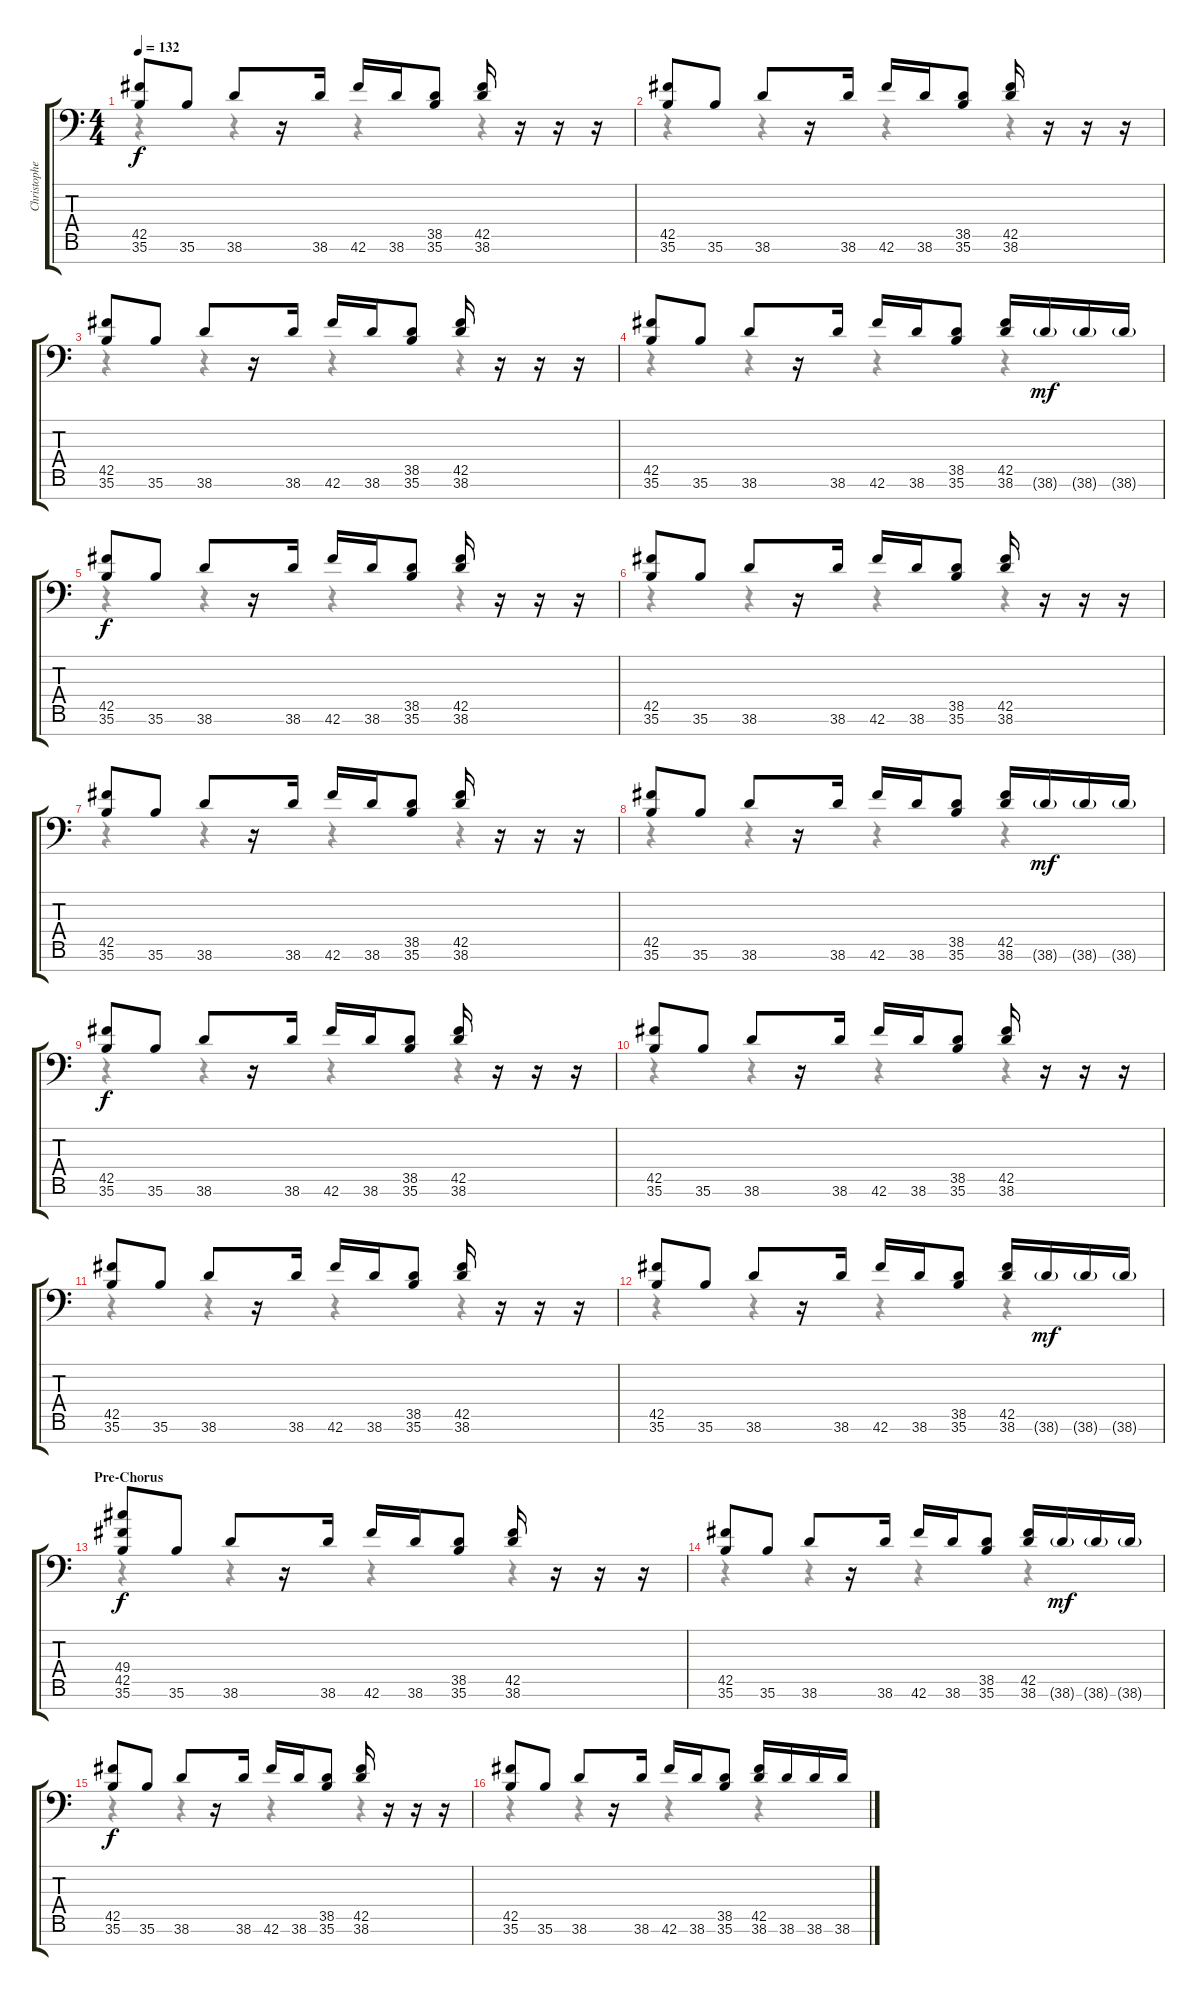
\track ("Christopher Guanlao" "Christophe") {instrument acousticgrandpiano}
\staff {score tabs}
\tuning (C-1 C-1 C-1 C-1 C-1 C-1 C-1) {hide}
\voice
\ts (4 4)
\tempo 132
\clef f4
\ks c
(42.5 35.6).8{dy f} 35.6.8 38.6.8 r.16 38.6.16 42.6.16 38.6.16 (38.5 35.6).8 (42.5 38.6).16 r.16 r.16 r.16 |
(42.5 35.6).8 35.6.8 38.6.8 r.16 38.6.16 42.6.16 38.6.16 (38.5 35.6).8 (42.5 38.6).16 r.16 r.16 r.16 |
(42.5 35.6).8 35.6.8 38.6.8 r.16 38.6.16 42.6.16 38.6.16 (38.5 35.6).8 (42.5 38.6).16 r.16 r.16 r.16 |
(42.5 35.6).8 35.6.8 38.6.8 r.16 38.6.16 42.6.16 38.6.16 (38.5 35.6).8 (42.5 38.6).16 38.6{g}.16{dy mf} 38.6{g}.16 38.6{g}.16 |
(42.5 35.6).8{dy f} 35.6.8 38.6.8 r.16 38.6.16 42.6.16 38.6.16 (38.5 35.6).8 (42.5 38.6).16 r.16 r.16 r.16 |
(42.5 35.6).8 35.6.8 38.6.8 r.16 38.6.16 42.6.16 38.6.16 (38.5 35.6).8 (42.5 38.6).16 r.16 r.16 r.16 |
(42.5 35.6).8 35.6.8 38.6.8 r.16 38.6.16 42.6.16 38.6.16 (38.5 35.6).8 (42.5 38.6).16 r.16 r.16 r.16 |
(42.5 35.6).8 35.6.8 38.6.8 r.16 38.6.16 42.6.16 38.6.16 (38.5 35.6).8 (42.5 38.6).16 38.6{g}.16{dy mf} 38.6{g}.16 38.6{g}.16 |
(42.5 35.6).8{dy f} 35.6.8 38.6.8 r.16 38.6.16 42.6.16 38.6.16 (38.5 35.6).8 (42.5 38.6).16 r.16 r.16 r.16 |
(42.5 35.6).8 35.6.8 38.6.8 r.16 38.6.16 42.6.16 38.6.16 (38.5 35.6).8 (42.5 38.6).16 r.16 r.16 r.16 |
(42.5 35.6).8 35.6.8 38.6.8 r.16 38.6.16 42.6.16 38.6.16 (38.5 35.6).8 (42.5 38.6).16 r.16 r.16 r.16 |
(42.5 35.6).8 35.6.8 38.6.8 r.16 38.6.16 42.6.16 38.6.16 (38.5 35.6).8 (42.5 38.6).16 38.6{g}.16{dy mf} 38.6{g}.16 38.6{g}.16 |
\section ("" "Pre-Chorus")
(49.4 42.5 35.6).8{dy f} 35.6.8 38.6.8 r.16 38.6.16 42.6.16 38.6.16 (38.5 35.6).8 (42.5 38.6).16 r.16 r.16 r.16 |
(42.5 35.6).8 35.6.8 38.6.8 r.16 38.6.16 42.6.16 38.6.16 (38.5 35.6).8 (42.5 38.6).16 38.6{g}.16{dy mf} 38.6{g}.16 38.6{g}.16 |
(42.5 35.6).8{dy f} 35.6.8 38.6.8 r.16 38.6.16 42.6.16 38.6.16 (38.5 35.6).8 (42.5 38.6).16 r.16 r.16 r.16 |
(42.5 35.6).8 35.6.8 38.6.8 r.16 38.6.16 42.6.16 38.6.16 (38.5 35.6).8 (42.5 38.6).16 38.6.16 38.6.16 38.6.16
\voice
\clef f4
\ottava regular
\simile none
\ks c
r.4{dy f} r.4 r.4 r.4 |
r.4 r.4 r.4 r.4 |
r.4 r.4 r.4 r.4 |
r.4 r.4 r.4 r.4 |
r.4 r.4 r.4 r.4 |
r.4 r.4 r.4 r.4 |
r.4 r.4 r.4 r.4 |
r.4 r.4 r.4 r.4 |
r.4 r.4 r.4 r.4 |
r.4 r.4 r.4 r.4 |
r.4 r.4 r.4 r.4 |
r.4 r.4 r.4 r.4 |
r.4 r.4 r.4 r.4 |
r.4 r.4 r.4 r.4 |
r.4 r.4 r.4 r.4 |
r.4 r.4 r.4 r.4
